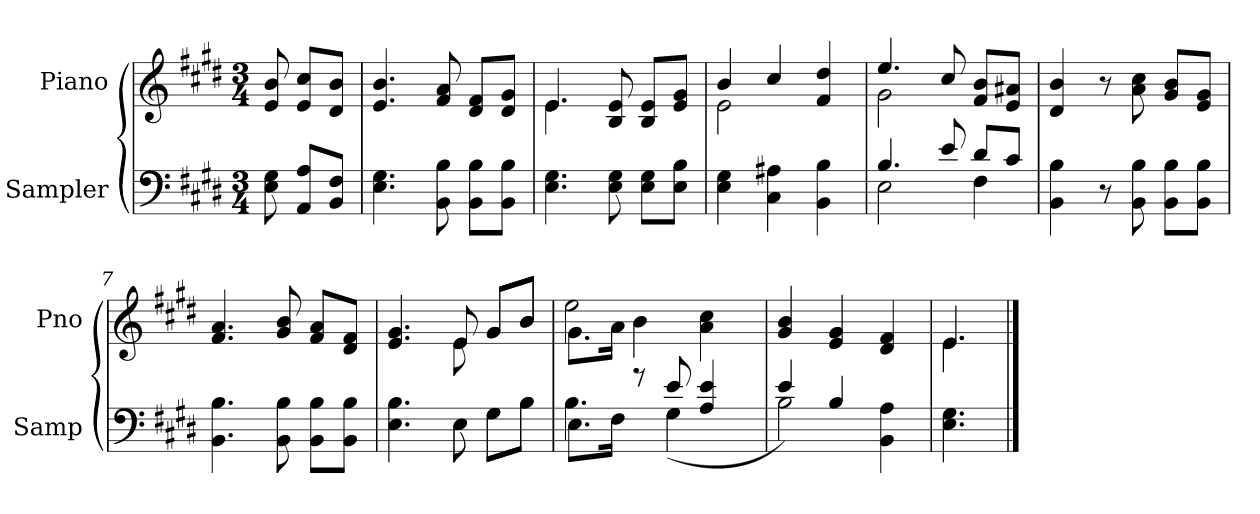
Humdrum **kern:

**kern	**kern
*part2	*part1
*staff2	*staff1
*I"Sampler	*I"Piano
*I'Samp	*I'Pno
*clefF4	*clefG2
*k[f#c#g#d#]	*k[f#c#g#d#]
*E:	*E:
*M3/4	*M3/4
=1	=1
8E 8G#	8e 8b
8AA/ 8A/L	8e/ 8cc#/L
8BB/ 8F#/J	8d#/ 8b/J
=2	=2
4.E 4.G#	4.e 4.b
8BB 8B	8f# 8a
8BB\ 8B\L	8d#/ 8f#/L
8BB\ 8B\J	8d#/ 8g#/J
=3	=3
*	*^
4.E 4.G#	4.e/	4.e
8E 8G#	8B 8e	4.ryy
8E\ 8G#\L	8B/ 8e/L	.
8E\ 8B\J	8e/ 8g#/J	.
=4	=4	=4
4E 4G#	4b/	2e
4C# 4A#X	4cc#/	.
4BB 4B	4f# 4dd#	4ryy
=5	=5	=5
*^	*	*
4.B/	2E	4.ee/	2g#
8e/	.	8cc#/	.
8d#/L	4F#	8f#/ 8b/L	4ryy
8c#/J	.	8e/ 8a#X/J	.
*v	*v	*	*
*	*v	*v
=6	=6
4BB 4B	4d# 4b
8r	8r
8BB 8B	8a 8cc#
8BB\ 8B\L	8g#/ 8b/L
8BB\ 8B\J	8e/ 8g#/J
=7	=7
4.BB 4.B	4.f# 4.a
8BB 8B	8g# 8b
8BB\ 8B\L	8f#/ 8a/L
8BB\ 8B\J	8d#/ 8f#/J
=8	=8
*^	*^
4.E 4.B	4.ryy	4.e 4.g#	4.ryy
8E\	8E	8e/	8e
8G#\L	8G#\L	8g#/L	8g#/L
8B\J	8B\J	8b/J	8b/J
=9	=9	=9	=9
8.E\L	4.B	8.g#\L	2ee
16F#\Jk	.	16a\Jk	.
8r	.	4b\	.
8e/	(4G#	.	.
4A 4e	.	4a 4cc#	4ryy
.	8ryy	.	.
*	*	*v	*v
=10	=10	=10
4e/)	2B	4g# 4b
4B/	.	4e 4g#
4BB 4A	4ryy	4d# 4f#
*v	*v	*
=11	=11
*	*^
4.E 4.G#	4.e/	4.e
*	*v	*v
==	==
*-	*-
